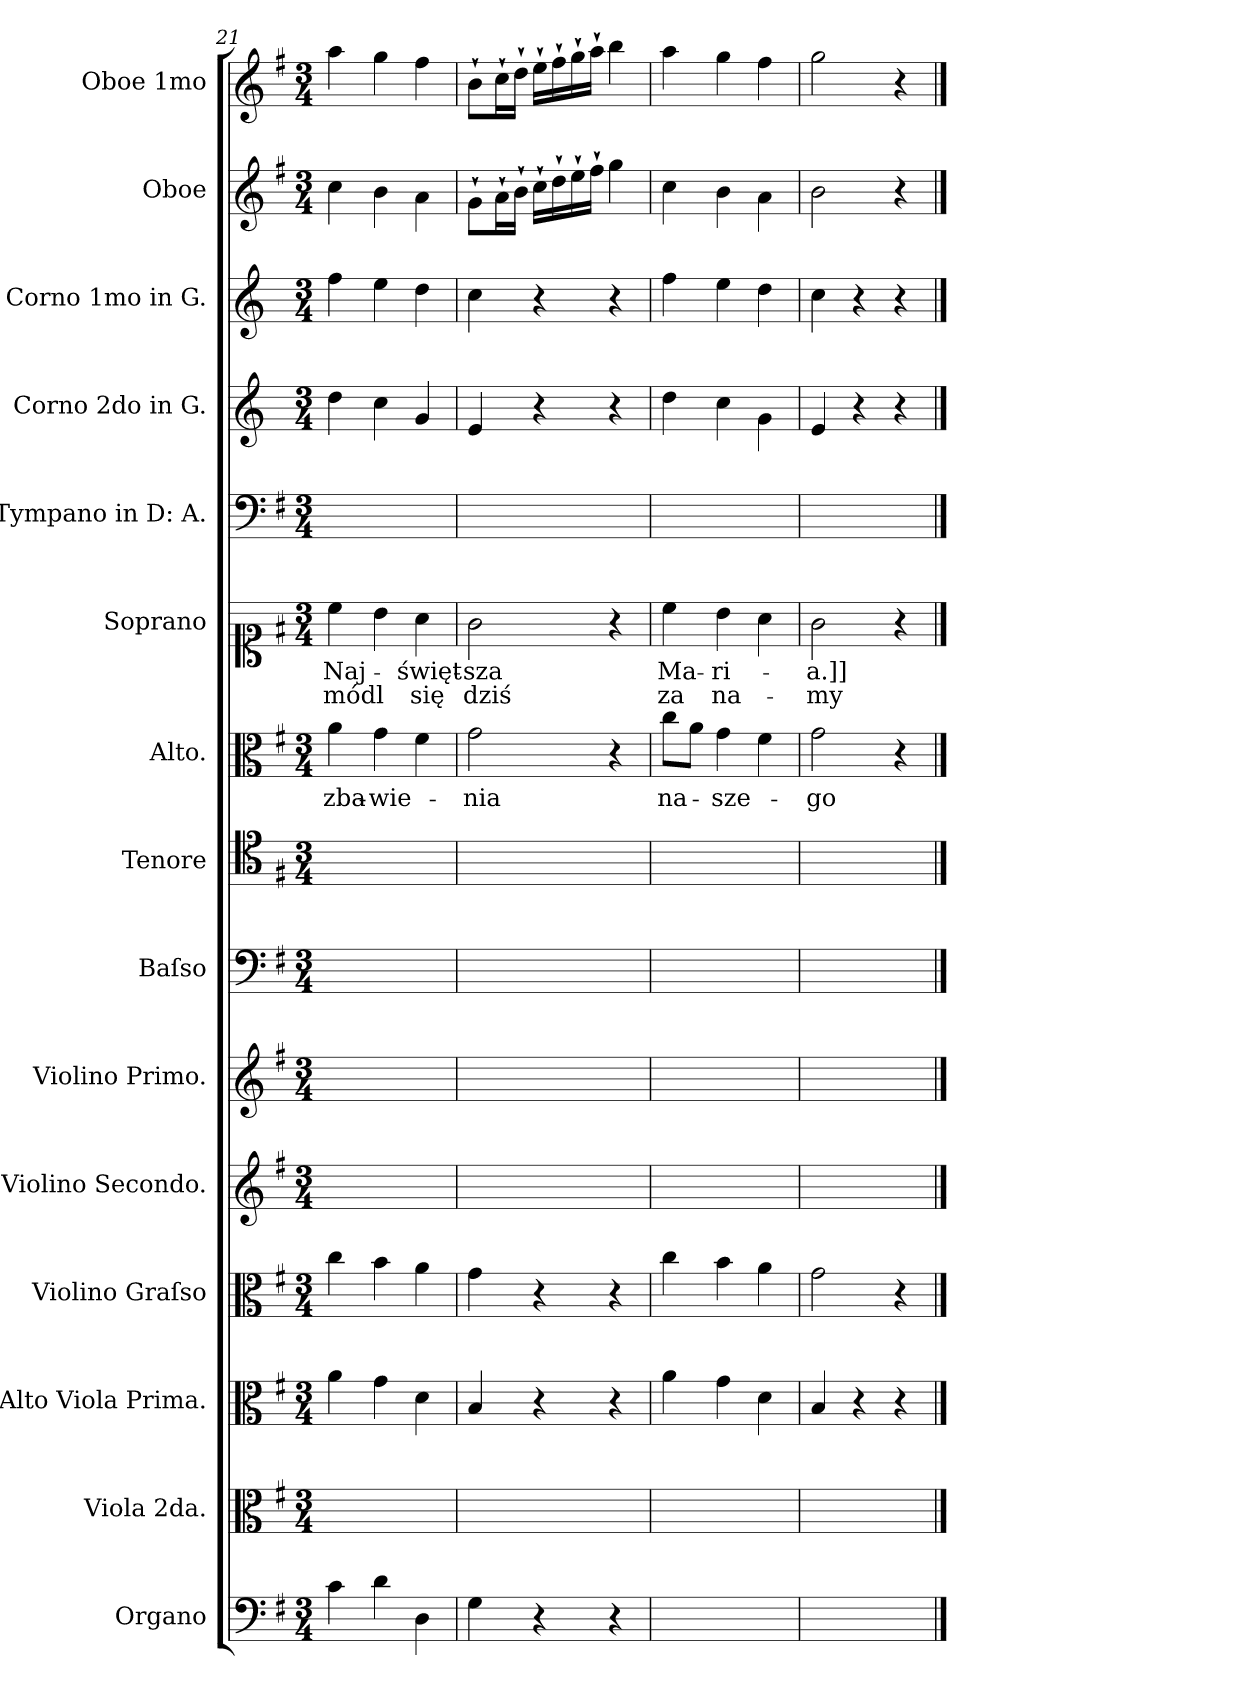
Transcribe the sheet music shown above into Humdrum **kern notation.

**kern	**kern	**kern	**kern	**kern	**kern	**kern	**kern	**kern	**text	**kern	**text	**text	**kern	**kern	**kern	**kern	**kern
*part15	*part14	*part13	*part12	*part11	*part10	*part9	*part8	*part7	*part7	*part6	*part6	*part6	*part5	*part4	*part3	*part2	*part1
*staff15	*staff14	*staff13	*staff12	*staff11	*staff10	*staff9	*staff8	*staff7	*staff7	*staff6	*staff6	*staff6	*staff5	*staff4	*staff3	*staff2	*staff1
*I"Organo	*I"Viola 2da.	*I"Alto Viola Prima.	*I"Violino Graſso	*I"Violino Secondo.	*I"Violino Primo.	*I"Baſso	*I"Tenore	*I"Alto.	*	*I"Soprano	*	*	*I"Tympano in D: A.	*I"Corno 2do in G.	*I"Corno 1mo in G.	*I"Oboe	*I"Oboe 1mo
*I'org	*I'vla 2	*I'a-vla	*I'vl grosso	*I'vl 2	*I'vl 1	*I'B	*I'T	*I'A	*	*I'S	*	*	*I'timp	*I'cor 2	*I'cor 1	*I'ob 2	*I'ob 1
*clefF4	*clefC3	*clefC3	*clefC3	*clefG2	*clefG2	*clefF4	*clefC4	*clefC3	*	*clefC1	*	*	*clefF4	*clefG2	*clefG2	*clefG2	*clefG2
*	*	*	*	*	*	*	*	*	*	*	*	*	*	*ITrd3c5	*ITrd3c5	*	*
*k[f#]	*k[f#]	*k[f#]	*k[f#]	*k[f#]	*k[f#]	*k[f#]	*k[f#]	*k[f#]	*	*k[f#]	*	*	*k[f#]	*k[f#]	*k[f#]	*k[f#]	*k[f#]
*G:	*G:	*G:	*G:	*G:	*G:	*G:	*G:	*G:	*	*G:	*	*	*G:	*G:	*G:	*G:	*G:
*M3/4	*M3/4	*M3/4	*M3/4	*M3/4	*M3/4	*M3/4	*M3/4	*M3/4	*	*M3/4	*	*	*M3/4	*M3/4	*M3/4	*M3/4	*M3/4
=21	=21	=21	=21	=21	=21	=21	=21	=21	=21	=21	=21	=21	=21	=21	=21	=21	=21
4c\	2.ryy	4a\	4cc\	2.ryy	2.ryy	2.ryy	2.ryy	4a\	zba-	4cc\	Naj-	módl	2.ryy	4a\	4cc\	4cc\	4aa\
4d\	.	4g\	4b\	.	.	.	.	4g\	-wie-	4b\	.	.	.	4g\	4b\	4b\	4gg\
4D\	.	4d\	4a\	.	.	.	.	4f#\	.	4a\	-święt-	się	.	4d/	4a\	4a\	4ff#\
=22	=22	=22	=22	=22	=22	=22	=22	=22	=22	=22	=22	=22	=22	=22	=22	=22	=22
4G\	2.ryy	4B/	4g\	2.ryy	2.ryy	2.ryy	2.ryy	2g\	-nia	2g\	-sza	dziś	2.ryy	4B/	4g\	8g`\L	8b`\L
.	.	.	.	.	.	.	.	.	.	.	.	.	.	.	.	16a`\L	16cc`\L
.	.	.	.	.	.	.	.	.	.	.	.	.	.	.	.	16b`\JJ	16dd`\JJ
4r	.	4r	4r	.	.	.	.	.	.	.	.	.	.	4r	4r	16cc`\LL	16ee`\LL
.	.	.	.	.	.	.	.	.	.	.	.	.	.	.	.	16dd`\	16ff#`\
.	.	.	.	.	.	.	.	.	.	.	.	.	.	.	.	16ee`\	16gg`\
.	.	.	.	.	.	.	.	.	.	.	.	.	.	.	.	16ff#`\JJ	16aa`\JJ
4r	.	4r	4r	.	.	.	.	4r	.	4r	.	.	.	4r	4r	4gg\	4bb\
=23	=23	=23	=23	=23	=23	=23	=23	=23	=23	=23	=23	=23	=23	=23	=23	=23	=23
4c\yy	2.ryy	4a\	4cc\	2.ryy	2.ryy	2.ryy	2.ryy	8cc\L	na-	4cc\	Ma-	za	2.ryy	4a\	4cc\	4cc\	4aa\
.	.	.	.	.	.	.	.	8a\J	.	.	.	.	.	.	.	.	.
4d\yy	.	4g\	4b\	.	.	.	.	4g\	-sze-	4b\	-ri-	na-	.	4g\	4b\	4b\	4gg\
4D\yy	.	4d\	4a\	.	.	.	.	4f#\	.	4a\	.	.	.	4d\	4a\	4a\	4ff#\
=24	=24	=24	=24	=24	=24	=24	=24	=24	=24	=24	=24	=24	=24	=24	=24	=24	=24
4G\yy	2.ryy	4B/	2g\	2.ryy	2.ryy	2.ryy	2.ryy	2g\	-go	2g\	-a.]]	-my	2.ryy	4B/	4g\	2b\	2gg\
4D\yy	.	4r	.	.	.	.	.	.	.	.	.	.	.	4r	4r	.	.
4GG/yy	.	4r	4r	.	.	.	.	4r	.	4r	.	.	.	4r	4r	4r	4r
==	==	==	==	==	==	==	==	==	==	==	==	==	==	==	==	==	==
*-	*-	*-	*-	*-	*-	*-	*-	*-	*-	*-	*-	*-	*-	*-	*-	*-	*-
